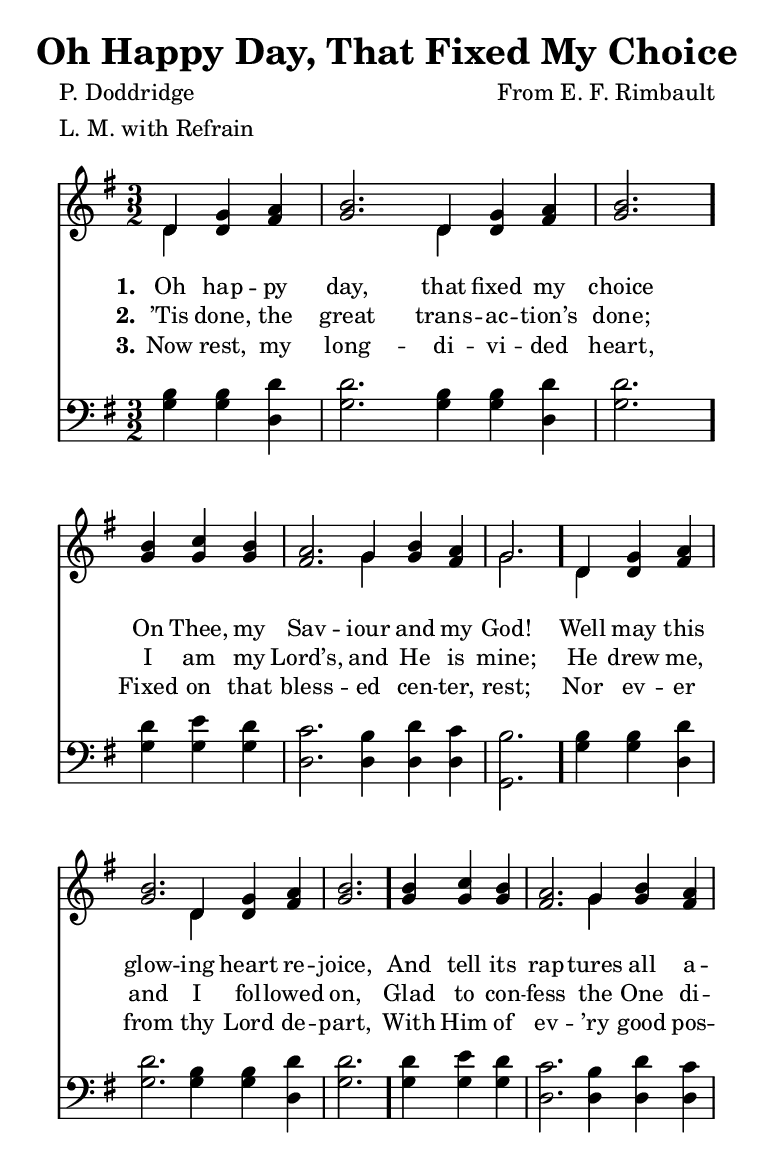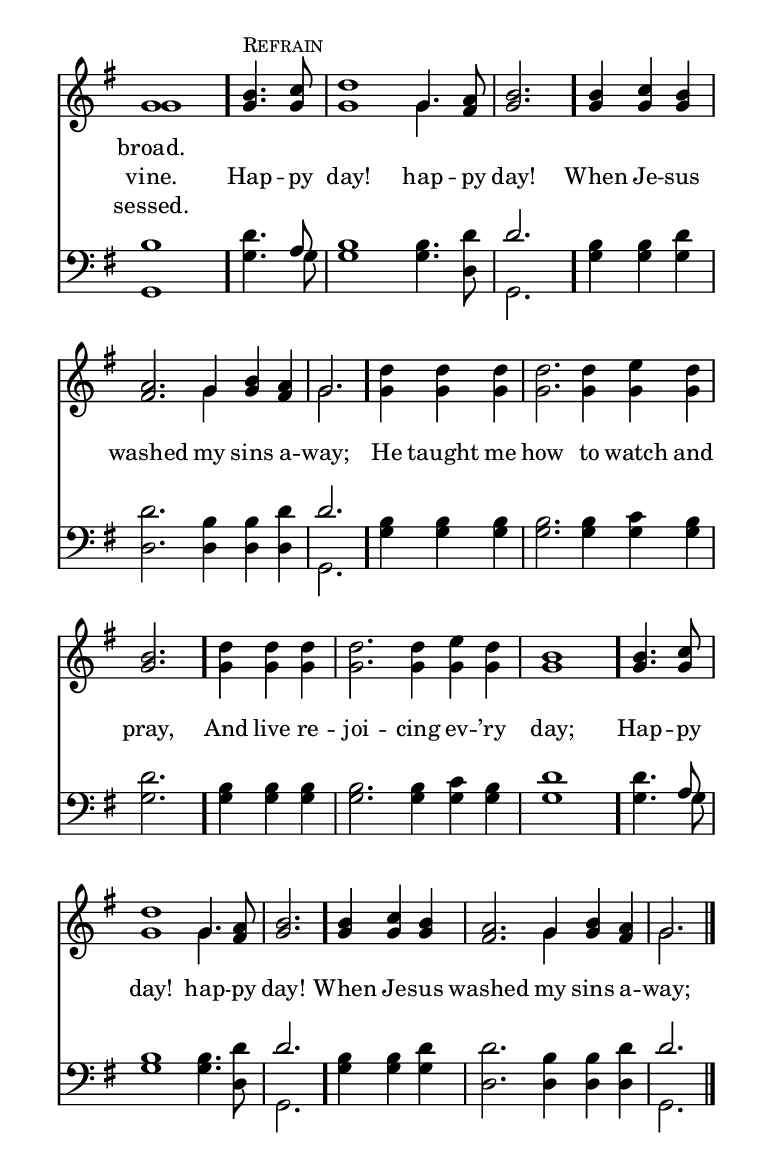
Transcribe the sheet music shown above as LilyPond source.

\include "common/global.ily"
\paper {
  \include "common/paper.ily"
}

\header{
  %gospel
  hymnnumber = "248"
  title = "Oh Happy Day, That Fixed My Choice"
  tunename = ""
  meter = "L. M. with Refrain"
  poet = "P. Doddridge"
  composer = "From E. F. Rimbault"
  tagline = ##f
}

global = {
  \include "common/overrides.ily"
  \override Staff.TimeSignature.style = #'numbered
  \time 3/2
  \override Score.MetronomeMark.transparent = ##t % hide all fermata changes too
  \tempo 2=80
  \key g \major
  \partial 2.
  \autoBeamOff
}

patternA = { c4 c c | c2. }
patternB = { c4 c c | c2. c4 c c | c1 }
patternC = { c4. c8 | c1 c4. c8 | c2. }

notesSoprano = {
\global
\relative c' {

  \changePitch \patternA { d g a | b d, g a | b }
  \changePitch \patternA { b c b | a g b a | g } \eogbreak
  \changePitch \patternA { d g a | b d, g a | b }
  \changePitch \patternB { b c b | a g b a | g } \eogbreak

  << s^\markup { \small \caps "Refrain" }
  \changePitch \patternC { b c | d g, a | b } >>
  \changePitch \patternA { b c b | a g b a | g } \eogbreak
  \changePitch \patternA { d' d d | d d e d | b }
  \changePitch \patternB { d d d | d d e d | b } \eogbreak
  \changePitch \patternC { b c | d g, a | b }
  \changePitch \patternA { b c b | a g b a | g } \eogbreak

  \bar "|."

}
}

notesAlto = {
\global
\relative e' {

  \changePitch \patternA { d d fis | g d d fis | g }
  \changePitch \patternA { g g g | fis g g fis | g }
  \changePitch \patternA { d d fis | g d d fis | g }
  \changePitch \patternB { g g g | fis g g fis | g }

  \changePitch \patternC { g g | g g fis | g }
  \changePitch \patternA { g g g | fis g g fis | g }
  \changePitch \patternA { g g g | g g g g | g }
  \changePitch \patternB { g g g | g g g g | g }
  \changePitch \patternC { g g | g g fis | g }
  \changePitch \patternA { g g g | fis g g fis | g }

}
}

notesTenor = {
\global
\relative a {

  \changePitch \patternA { b b d | d b b d | d }
  \changePitch \patternA { d e d | c b d c | b }
  \changePitch \patternA { b b d | d b b d | d }
  \changePitch \patternB { d e d | c b d c | b }

  \changePitch \patternC { d a | b b d | d }
  \changePitch \patternA { b b d | d b b d | d }
  \changePitch \patternA { b b b | b b c b | d }
  \changePitch \patternB { b b b | b b c b | d }
  \changePitch \patternC { d a | b b d | d }
  \changePitch \patternA { b b d | d b b d | d }

}
}

notesBass = {
\global
\relative f {

  \changePitch \patternA { g g d | g g g d | g }
  \changePitch \patternA { g g g | d d d d | g, }
  \changePitch \patternA { g' g d | g g g d | g }
  \changePitch \patternB { g g g | d d d d | g, }

  \changePitch \patternC { g' g | g g d | g, }
  \changePitch \patternA { g' g g | d d d d | g, }
  \changePitch \patternA { g' g g | g g g g | g }
  \changePitch \patternB { g g g | g g g g | g }
  \changePitch \patternC { g g | g g d | g, }
  \changePitch \patternA { g' g g | d d d d | g, }

}
}

Refrain = \lyricmode {

Hap -- py day! hap -- py day! \bar "."
When Je -- sus washed my sins a -- way; \bar "."
He taught me how to watch and pray, \bar "."
And live re -- joi -- cing ev -- ’ry day; \bar "."
Hap -- py day! hap -- py day! \bar "."
When Je -- sus washed my sins a -- way; \bar "."

}

wordsA = \lyricmode {
\set stanza = "1."

Oh hap -- py day, that fixed my choice \bar "."
On Thee, my Sav -- iour and my God! \bar "."
Well may this glow -- ing heart re -- joice, \bar "."
And tell its rap -- tures all a -- broad. \bar "."

}

wordsB = \lyricmode {
\set stanza = "2."

’Tis done, the great trans -- ac -- tion’s done;
I am my Lord’s, and He is mine;
He drew me, and I fol -- lowed on,
Glad to con -- fess the One di -- vine.

\Refrain

}

wordsC = \lyricmode {
\set stanza = "3."

Now rest, my long -- di -- vi -- ded heart,
Fixed on that bless -- ed cen -- ter, rest;
Nor ev -- er from thy Lord de -- part,
With Him of ev -- ’ry good pos -- sessed.

}

\score {
  \context ChoirStaff <<
    \context Staff = upper <<
      \set Staff.autoBeaming = ##f
      \set ChoirStaff.systemStartDelimiter = #'SystemStartBar
      \set ChoirStaff.printPartCombineTexts = ##f
      \partcombine #'(2 . 9) \notesSoprano \notesAlto
      \context NullVoice = sopranos { \voiceOne << \notesSoprano >> }
      \context NullVoice = altos { \voiceTwo << \notesAlto >> }
      \context Lyrics = one   \lyricsto sopranos \wordsA
      \context Lyrics = two   \lyricsto sopranos \wordsB
      \context Lyrics = three \lyricsto sopranos \wordsC
    >>
    \context Staff = men <<
      \set Staff.autoBeaming = ##f
      \clef bass
      \set ChoirStaff.printPartCombineTexts = ##f
      \partcombine #'(2 . 9) \notesTenor \notesBass
      \context NullVoice = tenors { \voiceOne << \notesTenor >> }
      \context NullVoice = basses { \voiceTwo << \notesBass >> }
    >>
  >>
  \layout {
    \include "common/layout.ily"
  }
  \midi{
    \include "common/midi.ily"
  }
}

\version "2.19.49"  % necessary for upgrading to future LilyPond versions.

% vi:set et ts=2 sw=2 ai nocindent syntax=lilypond:
